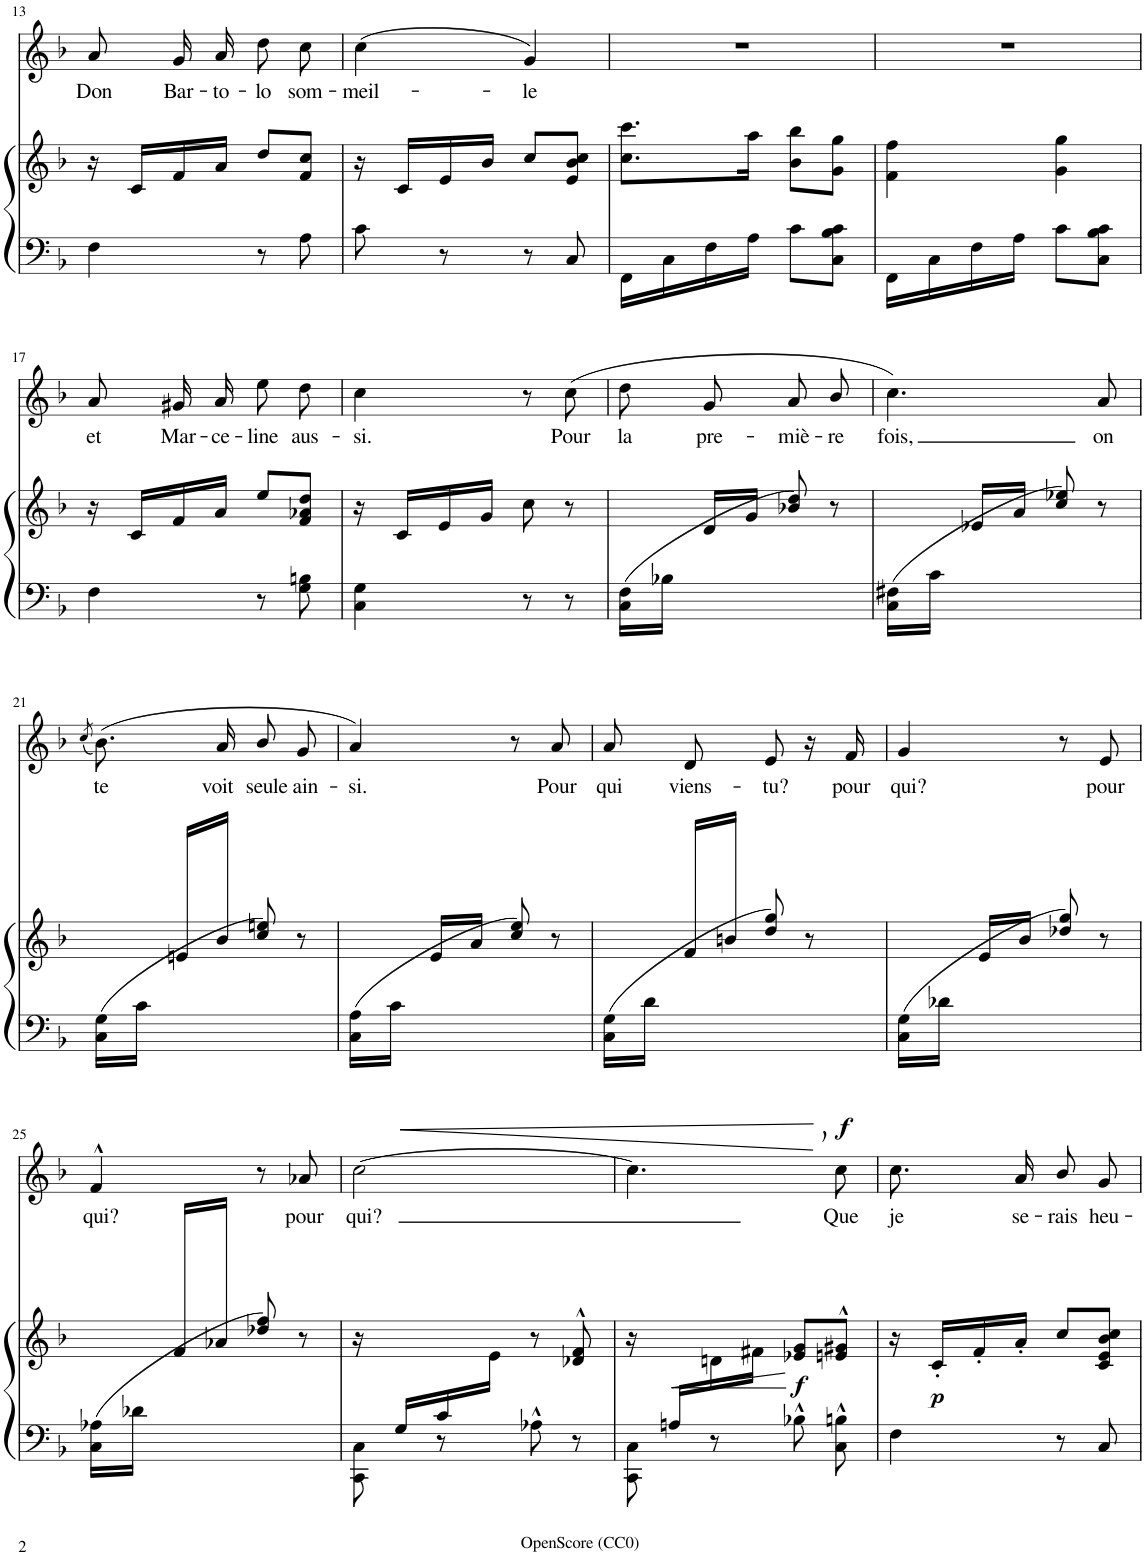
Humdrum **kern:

**kern	**kern	**dynam	**kern	**text	**dynam
*part2	*part2	*part2	*part1	*part1	*part1
*staff3	*staff2	*staff2/3	*staff1	*staff1	*staff1
*I"PIANO	*	*	*I"CHANT. Voice	*	*
*I'Pno	*	*	*	*	*
!!LO:PB:g=z
*clefF4	*clefG2	*	*clefG2	*	*
*k[b-]	*k[b-]	*	*k[b-]	*	*
*M2/4	*M2/4	*	*M2/4	*	*
=13	=13	=13	=13	=13	=13
!	!	!	!	!LO:LY:b	!
4F\	16r	.	8a/L	Don	.
.	16c/LL	.	.	.	.
!	!	!	!	!LO:LY:b	!
.	16f/	.	16g/L	Bar-	.
!	!	!	!	!LO:LY:b	!
.	16a/JJ	.	16a/JJ	-to-	.
!	!	!	!	!LO:LY:b	!
8r	8dd/L	.	8dd\L	-lo	.
!	!	!	!	!LO:LY:b	!
8A\	8f/ 8cc/J	.	8cc\J	som-	.
=14	=14	=14	=14	=14	=14
!	!	!	!	!LO:LY:b	!
8c\	16r	.	(4cc\	-meil-	.
.	16c/LL	.	.	.	.
8r	16e/	.	.	.	.
.	16b-/JJ	.	.	.	.
!	!	!	!	!LO:LY:b	!
8r	8cc/L	.	4g/)	-le	.
8C/	8e/ 8b-/ 8cc/J	.	.	.	.
=15	=15	=15	=15	=15	=15
16FF\LL	8.cc\ 8.ccc\L	.	2r	.	.
16C\	.	.	.	.	.
16F\	.	.	.	.	.
16A\JJ	16aa\Jk	.	.	.	.
8c\L	8b-\ 8bb-\L	.	.	.	.
8C\ 8B-\ 8c\J	8g\ 8gg\J	.	.	.	.
=16	=16	=16	=16	=16	=16
16FF\LL	4f\ 4ff\	.	2r	.	.
16C\	.	.	.	.	.
16F\	.	.	.	.	.
16A\JJ	.	.	.	.	.
8c\L	4g\ 4gg\	.	.	.	.
8C\ 8B-\ 8c\J	.	.	.	.	.
!!LO:LB:g=z
=17	=17	=17	=17	=17	=17
!	!	!	!	!LO:LY:b	!
4F\	16r	.	8a/L	et	.
.	16c/LL	.	.	.	.
!	!	!	!	!LO:LY:b	!
.	16f/	.	16g#X/L	Mar-	.
!	!	!	!	!LO:LY:b	!
.	16a/JJ	.	16a/JJ	-ce-	.
!	!	!	!	!LO:LY:b	!
8r	8ee/L	.	8ee\L	-line	.
!	!	!	!	!LO:LY:b	!
8G\ 8Bn\	8f/ 8a-X/ 8dd/J	.	8dd\J	aus-	.
=18	=18	=18	=18	=18	=18
!	!	!	!	!LO:LY:b	!
4C\ 4G\	16r	.	4cc\	-si.	.
.	16c/LL	.	.	.	.
.	16e/	.	.	.	.
.	16g/JJ	.	.	.	.
8r	8cc\	.	8r	.	.
!	!	!	!	!LO:LY:b	!
8r	8r	.	(8cc\	Pour	.
=19	=19	=19	=19	=19	=19
*	*^	*	*	*	*
!	!	!	!	!	!LO:LY:b	!
(16C\ 16F\LL	2ryy	8ryy	.	8dd\L	la	.
16B-X\JJ	.	.	.	.	.	.
!	!	!	!	!	!LO:LY:b	!
4ryy	.	16d/LL	.	8g\J	pre-	.
.	.	16g/JJ	.	.	.	.
!	!	!	!	!	!LO:LY:b	!
.	.	8b-X/ 8dd/)	.	8a/L	-miè-	.
!	!	!	!	!	!LO:LY:b	!
8r	.	8ryy	.	8b-/J	-re	.
=20	=20	=20	=20	=20	=20	=20
!	!	!	!	!	!LO:LY:b	!
(16C\ 16F#X\LL	2ryy	8ryy	.	4.cc\)	fois,	.
16c\JJ	.	.	.	.	.	.
4ryy	.	16e-X/LL	.	.	.	.
.	.	16a/JJ	.	.	.	.
.	.	8cc/ 8ee-X/)	.	.	.	.
!	!	!	!	!	!LO:LY:b	!
8r	.	8ryy	.	8a/	on	.
!!LO:LB:g=z
=21	=21	=21	=21	=21	=21	=21
.	.	.	.	(8qcc/	.	.
!	!	!	!	!	!LO:LY:b	!
(16C\ 16G\LL	2ryy	8ryy	.	(>8.b-/L)	te	.
16c\JJ	.	.	.	.	.	.
4ryy	.	16en/LL	.	.	.	.
!	!	!	!	!	!LO:LY:b	!
.	.	16b-/JJ	.	16a/Jk	voit	.
!	!	!	!	!	!LO:LY:b	!
.	.	8cc/ 8een/)	.	8b-/L	seule	.
!	!	!	!	!	!LO:LY:b	!
8r	.	8ryy	.	8g/J	ain-	.
=22	=22	=22	=22	=22	=22	=22
!	!	!	!	!	!LO:LY:b	!
(16C\ 16A\LL	2ryy	8ryy	.	4a/)	-si.	.
16c\JJ	.	.	.	.	.	.
4ryy	.	16e/LL	.	.	.	.
.	.	16a/JJ	.	.	.	.
.	.	8cc/ 8ee/)	.	8r	.	.
!	!	!	!	!	!LO:LY:b	!
8r	.	8ryy	.	8a/	Pour	.
=23	=23	=23	=23	=23	=23	=23
!	!	!	!	!	!LO:LY:b	!
(16C\ 16G\LL	2ryy	8ryy	.	8a/L	qui	.
16d\JJ	.	.	.	.	.	.
!	!	!	!	!	!LO:LY:b	!
4ryy	.	16f/LL	.	8d/J	viens-	.
.	.	16bn/JJ	.	.	.	.
!	!	!	!	!	!LO:LY:b	!
.	.	8dd/ 8gg/)	.	8e/	-tu?	.
8r	.	8ryy	.	16r	.	.
!	!	!	!	!	!LO:LY:b	!
.	.	.	.	16f/	pour	.
=24	=24	=24	=24	=24	=24	=24
!	!	!	!	!	!LO:LY:b	!
(16C\ 16G\LL	2ryy	8ryy	.	4g/	qui?	.
16d-X\JJ	.	.	.	.	.	.
4ryy	.	16e/LL	.	.	.	.
.	.	16b-/JJ	.	.	.	.
.	.	8dd-X/ 8gg/)	.	8r	.	.
!	!	!	!	!	!LO:LY:b	!
8r	.	8ryy	.	8e/	pour	.
!!LO:LB:g=z
=25	=25	=25	=25	=25	=25	=25
!	!	!	!	!	!LO:LY:b	!
(16C\ 16A-X\LL	2ryy	8ryy	.	4f^^/	qui?	.
16d-X\JJ	.	.	.	.	.	.
4ryy	.	16f/LL	.	.	.	.
.	.	16a-X/JJ	.	.	.	.
.	.	8dd-X/ 8ff/)	.	8r	.	.
!	!	!	!	!	!LO:LY:b	!
8r	.	8ryy	.	8a-X/	pour	.
=26	=26	=26	=26	=26	=26	=26
*^	*	*	*	*	*	*
!	!	!	!	!	!	!LO:LY:b	!
*	*	*v	*v	*	*	*	*
16ryy	8CC\ 8C\	16r	.	[2cc\	qui?	.
16G/LL	.	8ryy	.	.	.	.
16c/	8r	.	.	.	.	.
4ryy	.	16e\JJ	.	.	.	.
.	8A-X^^\	8r	.	.	.	.
.	8r	8d-X/^^ 8f/^^	.	.	.	.
16ryy	.	.	.	.	.	.
=27	=27	=27	=27	=27	=27	=27
!	!	!	!	!	!	!LO:HP:b
16ryy	8CC\ 8C\	16r	.	4.cc,\]	.	<
!	!	!	!LO:HP:b=2	!	!	!
16An/LL	.	16ryy	<	.	.	.
4.ryy	8r	16dn\	.	.	.	.
.	.	16f#X\JJ	.	.	.	.
!	!	!	!LO:DY:n=1:b	!	!	!
.	8B-X^^\	8e-X/ 8g/L	[ f	.	.	.
!	!	!	!	!	!LO:LY:b	!LO:DY:n=1:a
.	8C\^^ 8Bn\^^	8en/^^ 8g#X/^^J	.	8cc\	Que	[ f
=28	=28	=28	=28	=28	=28	=28
!	!	!	!	!	!LO:LY:b	!
*v	*v	*	*	*	*	*
4F\	16r	.	8.cc\L	je	.
!	!	!LO:DY:b	!	!	!
.	16c'/LL	p	.	.	.
.	16f'/	.	.	.	.
!	!	!	!	!LO:LY:b	!
.	16a'/JJ	.	16a\Jk	se-	.
!	!	!	!	!LO:LY:b	!
8r	8cc/L	.	8b-/L	-rais	.
!	!	!	!	!LO:LY:b	!
8C/	8c/ 8e/ 8b-/ 8cc/J	.	8g/J	heu-	.
=	=	=	=	=	=
*-	*-	*-	*-	*-	*-
